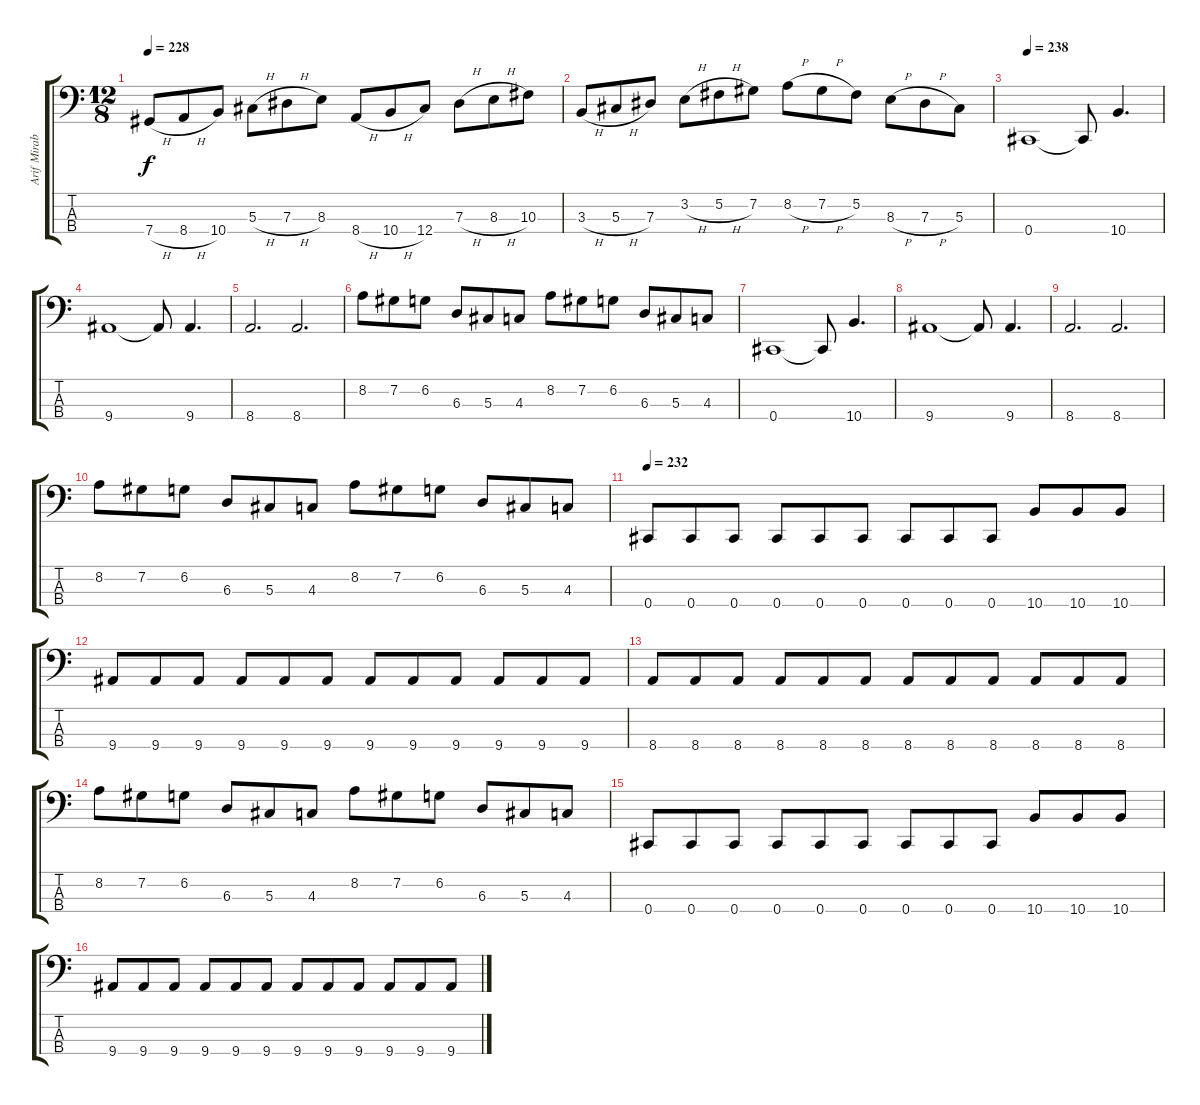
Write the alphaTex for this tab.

\track ("Arif Mirabdolbaghi" "Arif Mirab") {instrument electricbassfinger}
\staff {score tabs}
\tuning (Gb2 Db2 Ab1 Db1) {hide}
\ts (12 8)
\tempo 228
\clef f4
\ks c
7.4{h}.8{dy f} 8.4{h}.8 10.4.8 5.3{h}.8 7.3{h}.8 8.3.8 8.4{h}.8 10.4{h}.8 12.4.8 7.3{h}.8 8.3{h}.8 10.3.8 |
3.3{h}.8 5.3{h}.8 7.3.8 3.2{h}.8 5.2{h}.8 7.2.8 8.2{h}.8 7.2{h}.8 5.2.8 8.3{h}.8 7.3{h}.8 5.3.8 |
\tempo 238
0.4.1 0.4{t}.8 10.4.4{d} |
9.4.1 9.4{t}.8 9.4.4{d} |
8.4.2{d} 8.4.2{d} |
8.2.8 7.2.8 6.2.8 6.3.8 5.3.8 4.3.8 8.2.8 7.2.8 6.2.8 6.3.8 5.3.8 4.3.8 |
0.4.1 0.4{t}.8 10.4.4{d} |
9.4.1 9.4{t}.8 9.4.4{d} |
8.4.2{d} 8.4.2{d} |
8.2.8 7.2.8 6.2.8 6.3.8 5.3.8 4.3.8 8.2.8 7.2.8 6.2.8 6.3.8 5.3.8 4.3.8 |
\tempo 232
0.4.8 0.4.8 0.4.8 0.4.8 0.4.8 0.4.8 0.4.8 0.4.8 0.4.8 10.4.8 10.4.8 10.4.8 |
9.4.8 9.4.8 9.4.8 9.4.8 9.4.8 9.4.8 9.4.8 9.4.8 9.4.8 9.4.8 9.4.8 9.4.8 |
8.4.8 8.4.8 8.4.8 8.4.8 8.4.8 8.4.8 8.4.8 8.4.8 8.4.8 8.4.8 8.4.8 8.4.8 |
8.2.8 7.2.8 6.2.8 6.3.8 5.3.8 4.3.8 8.2.8 7.2.8 6.2.8 6.3.8 5.3.8 4.3.8 |
0.4.8 0.4.8 0.4.8 0.4.8 0.4.8 0.4.8 0.4.8 0.4.8 0.4.8 10.4.8 10.4.8 10.4.8 |
9.4.8 9.4.8 9.4.8 9.4.8 9.4.8 9.4.8 9.4.8 9.4.8 9.4.8 9.4.8 9.4.8 9.4.8
